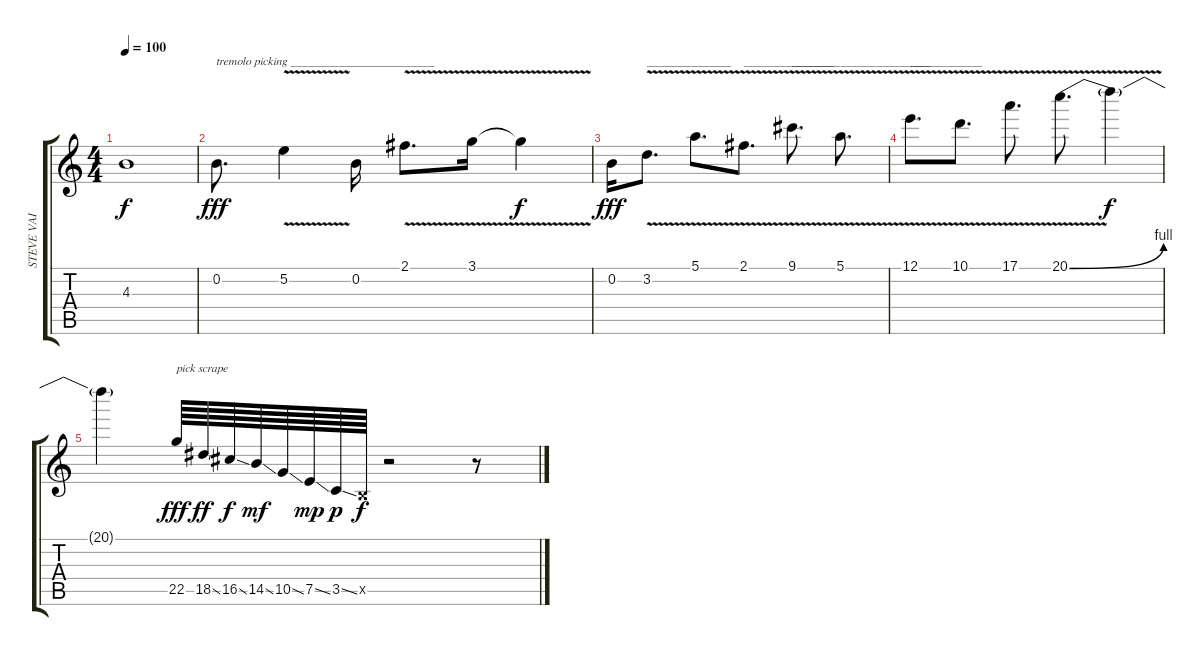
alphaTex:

\track ("STEVE VAI" "STEVE VAI") {instrument overdrivenguitar}
\staff {score tabs}
\tuning (E4 B3 G3 D3 A2 E2) {hide}
\ts (4 4)
\tempo 100
\clef g2
\ks c
4.3{t}.1{dy f} |
0.2.8{d txt "tremolo picking ________________________" dy fff} 5.2{v}.4 0.2.16 2.1{v}.8{d} 3.1{v}.16 3.1{t}.4{dy f} |
0.2.16{dy fff} 3.2{v}.8{d txt "______________"} 5.1{v}.8{d} 2.1{v}.8{d txt "_______________"} 9.1{v}.8{d txt "________"} 5.1{v}.8{d txt "_______________"} |
12.1{v}.8{d txt "____________"} 10.1{v}.8{d} 17.1{v}.8{d} 20.1{be (bend 0 0 60 4) v}.8{d} 20.1{t}.4{dy f} |
20.1{t}.4 22.5.64{txt "pick scrape" dy fff} 18.5{ss}.64{dy ff} 16.5{ss}.64{dy f} 14.5{ss}.64{dy mf} 10.5{ss}.64 7.5{ss}.64{dy mp} 3.5{ss}.64{dy p} 2.5{x}.64{dy f} r.2 r.8
